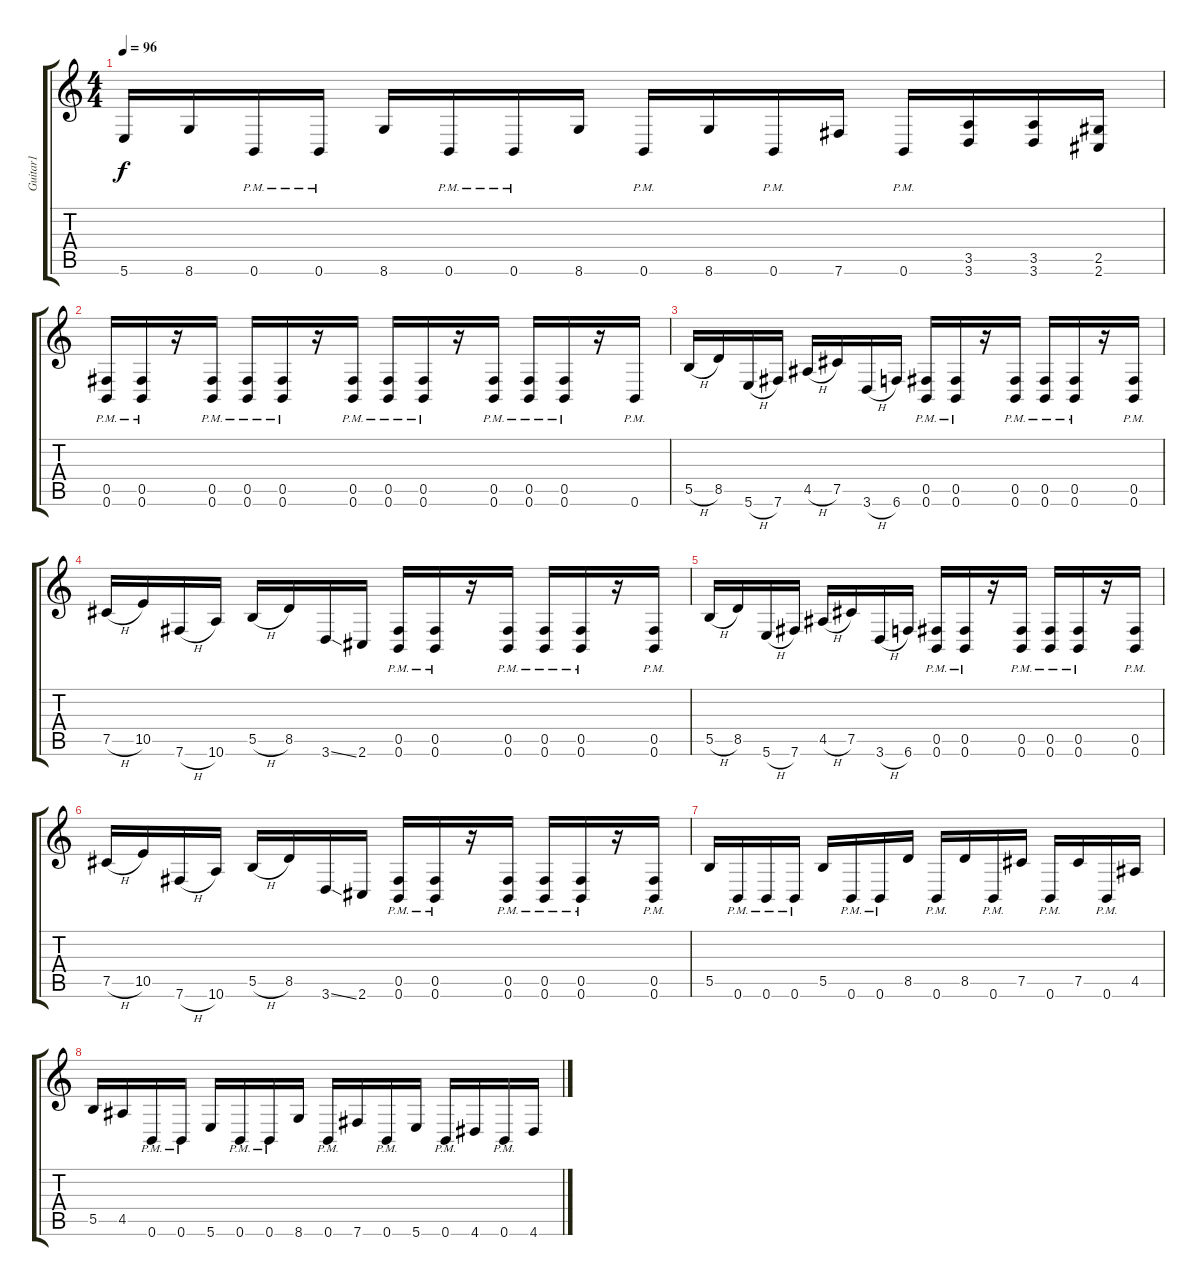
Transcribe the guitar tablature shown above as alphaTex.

\track ("Guitar1" "Guitar1") {instrument distortionguitar}
\staff {score tabs}
\tuning (Db4 Ab3 E3 B2 Gb2 B1) {hide}
\ts (4 4)
\tempo 96
\clef g2
\ks c
5.6.16{dy f} 8.6.16 0.6{pm}.16 0.6{pm}.16 8.6.16 0.6{pm}.16 0.6{pm}.16 8.6.16 0.6{pm}.16 8.6.16 0.6{pm}.16 7.6.16 0.6{pm}.16 (3.5 3.6).16 (3.5 3.6).16 (2.5 2.6).16 |
(0.5{pm} 0.6{pm}).16 (0.5{pm} 0.6{pm}).16 r.16 (0.5{pm} 0.6{pm}).16 (0.5{pm} 0.6{pm}).16 (0.5{pm} 0.6{pm}).16 r.16 (0.5{pm} 0.6{pm}).16 (0.5{pm} 0.6{pm}).16 (0.5{pm} 0.6{pm}).16 r.16 (0.5{pm} 0.6{pm}).16 (0.5{pm} 0.6{pm}).16 (0.5{pm} 0.6{pm}).16 r.16 0.6{pm}.16 |
5.5{h}.16 8.5.16 5.6{h}.16 7.6.16 4.5{h}.16 7.5.16 3.6{h}.16 6.6.16 (0.5{pm} 0.6{pm}).16 (0.5{pm} 0.6{pm}).16 r.16 (0.5{pm} 0.6{pm}).16 (0.5{pm} 0.6{pm}).16 (0.5{pm} 0.6{pm}).16 r.16 (0.5{pm} 0.6{pm}).16 |
7.5{h}.16 10.5.16 7.6{h}.16 10.6.16 5.5{h}.16 8.5.16 3.6{ss}.16 2.6.16 (0.5{pm} 0.6{pm}).16 (0.5{pm} 0.6{pm}).16 r.16 (0.5{pm} 0.6{pm}).16 (0.5{pm} 0.6{pm}).16 (0.5{pm} 0.6{pm}).16 r.16 (0.5{pm} 0.6{pm}).16 |
5.5{h}.16 8.5.16 5.6{h}.16 7.6.16 4.5{h}.16 7.5.16 3.6{h}.16 6.6.16 (0.5{pm} 0.6{pm}).16 (0.5{pm} 0.6{pm}).16 r.16 (0.5{pm} 0.6{pm}).16 (0.5{pm} 0.6{pm}).16 (0.5{pm} 0.6{pm}).16 r.16 (0.5{pm} 0.6{pm}).16 |
7.5{h}.16 10.5.16 7.6{h}.16 10.6.16 5.5{h}.16 8.5.16 3.6{ss}.16 2.6.16 (0.5{pm} 0.6{pm}).16 (0.5{pm} 0.6{pm}).16 r.16 (0.5{pm} 0.6{pm}).16 (0.5{pm} 0.6{pm}).16 (0.5{pm} 0.6{pm}).16 r.16 (0.5{pm} 0.6{pm}).16 |
5.5.16 0.6{pm}.16 0.6{pm}.16 0.6{pm}.16 5.5.16 0.6{pm}.16 0.6{pm}.16 8.5.16 0.6{pm}.16 8.5.16 0.6{pm}.16 7.5.16 0.6{pm}.16 7.5.16 0.6{pm}.16 4.5.16 |
5.5.16 4.5.16 0.6{pm}.16 0.6{pm}.16 5.6.16 0.6{pm}.16 0.6{pm}.16 8.6.16 0.6{pm}.16 7.6.16 0.6{pm}.16 5.6.16 0.6{pm}.16 4.6.16 0.6{pm}.16 4.6.16
